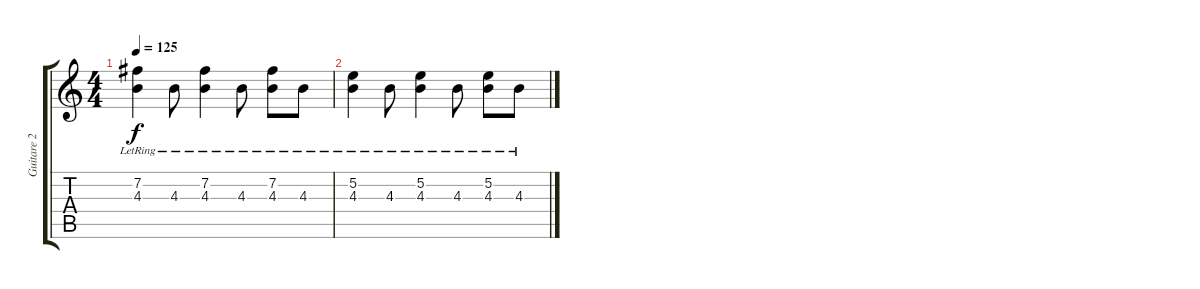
\track ("Guitare 2" "Guitare 2") {instrument distortionguitar}
\staff {score tabs}
\tuning (E4 B3 G3 D3 A2 E2) {hide}
\ts (4 4)
\tempo 125
\clef g2
\ks c
(7.2{lr} 4.3{lr}).4{dy f} 4.3{lr}.8 (7.2{lr} 4.3{lr}).4 4.3{lr}.8 (7.2{lr} 4.3{lr}).8 4.3{lr}.8 |
(5.2{lr} 4.3{lr}).4 4.3{lr}.8 (5.2{lr} 4.3{lr}).4 4.3{lr}.8 (5.2{lr} 4.3{lr}).8 4.3{lr}.8
